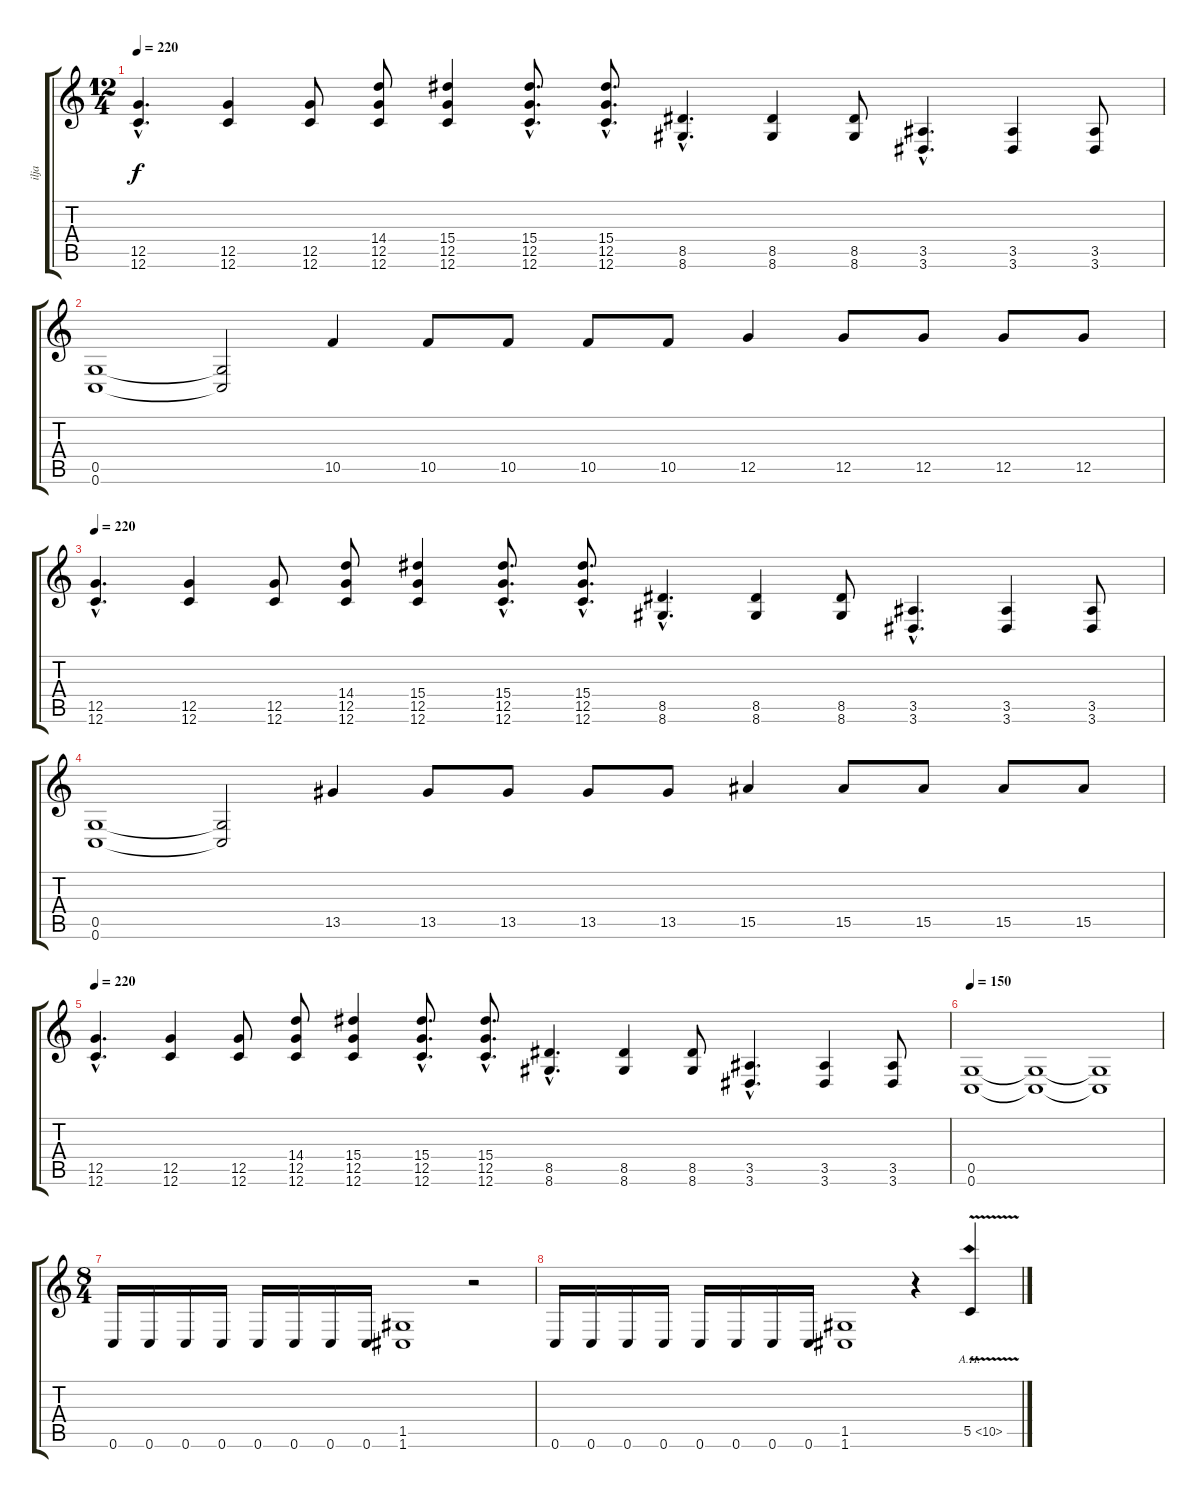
\track ("ilja" "ilja") {instrument overdrivenguitar}
\staff {score tabs}
\tuning (D4 A3 F3 C3 G2 C2) {hide}
\ts (12 4)
\tempo 220
\clef g2
\ks c
(12.5{hac} 12.6{hac}).4{d dy f} (12.5 12.6).4 (12.5 12.6).8 (14.4 12.5 12.6).8 (15.4 12.5 12.6).4 (15.4{hac} 12.5{hac} 12.6{hac}).8{d} (15.4{hac} 12.5{hac} 12.6{hac}).8{d} (8.5{hac} 8.6{hac}).4{d} (8.5 8.6).4 (8.5 8.6).8 (3.5{hac} 3.6{hac}).4{d} (3.5 3.6).4 (3.5 3.6).8 |
(0.5 0.6).1 (0.5{t} 0.6{t}).2 10.5.4 10.5.8 10.5.8 10.5.8 10.5.8 12.5.4 12.5.8 12.5.8 12.5.8 12.5.8 |
\tempo 220
(12.5{hac} 12.6{hac}).4{d} (12.5 12.6).4 (12.5 12.6).8 (14.4 12.5 12.6).8 (15.4 12.5 12.6).4 (15.4{hac} 12.5{hac} 12.6{hac}).8{d} (15.4{hac} 12.5{hac} 12.6{hac}).8{d} (8.5{hac} 8.6{hac}).4{d} (8.5 8.6).4 (8.5 8.6).8 (3.5{hac} 3.6{hac}).4{d} (3.5 3.6).4 (3.5 3.6).8 |
(0.5 0.6).1 (0.5{t} 0.6{t}).2 13.5.4 13.5.8 13.5.8 13.5.8 13.5.8 15.5.4 15.5.8 15.5.8 15.5.8 15.5.8 |
\tempo 220
(12.5{hac} 12.6{hac}).4{d} (12.5 12.6).4 (12.5 12.6).8 (14.4 12.5 12.6).8 (15.4 12.5 12.6).4 (15.4{hac} 12.5{hac} 12.6{hac}).8{d} (15.4{hac} 12.5{hac} 12.6{hac}).8{d} (8.5{hac} 8.6{hac}).4{d} (8.5 8.6).4 (8.5 8.6).8 (3.5{hac} 3.6{hac}).4{d} (3.5 3.6).4 (3.5 3.6).8 |
\tempo 150
(0.5 0.6).1 (0.5{t} 0.6{t}).1 (0.5{t} 0.6{t}).1 |
\ts (8 4)
0.6.16 0.6.16 0.6.16 0.6.16 0.6.16 0.6.16 0.6.16 0.6.16 (1.5 1.6).1 r.2 |
0.6.16 0.6.16 0.6.16 0.6.16 0.6.16 0.6.16 0.6.16 0.6.16 (1.5 1.6).1 r.4 5.5{ah 5 v}.4
